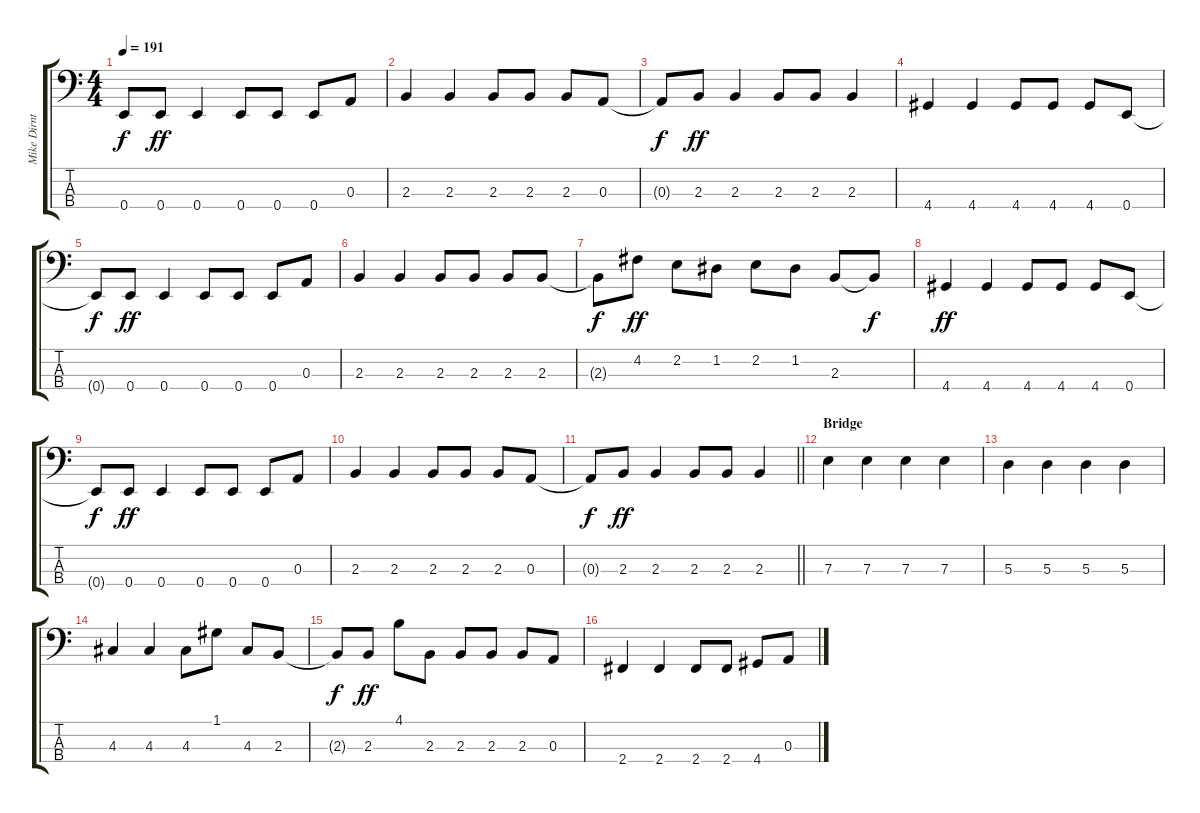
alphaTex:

\track ("Mike Dirnt (Bass)" "Mike Dirnt") {instrument electricbasspick}
\staff {score tabs}
\tuning (G2 D2 A1 E1) {hide}
\ts (4 4)
\tempo 191
\clef f4
\ks c
0.4{t}.8{dy f} 0.4.8{dy ff} 0.4.4 0.4.8 0.4.8 0.4.8 0.3.8 |
2.3.4 2.3.4 2.3.8 2.3.8 2.3.8 0.3.8 |
0.3{t}.8{dy f} 2.3.8{dy ff} 2.3.4 2.3.8 2.3.8 2.3.4 |
4.4.4 4.4.4 4.4.8 4.4.8 4.4.8 0.4.8 |
0.4{t}.8{dy f} 0.4.8{dy ff} 0.4.4 0.4.8 0.4.8 0.4.8 0.3.8 |
2.3.4 2.3.4 2.3.8 2.3.8 2.3.8 2.3.8 |
2.3{t}.8{dy f} 4.2.8{dy ff} 2.2.8 1.2.8 2.2.8 1.2.8 2.3.8 2.3{t}.8{dy f} |
4.4.4{dy ff} 4.4.4 4.4.8 4.4.8 4.4.8 0.4.8 |
0.4{t}.8{dy f} 0.4.8{dy ff} 0.4.4 0.4.8 0.4.8 0.4.8 0.3.8 |
2.3.4 2.3.4 2.3.8 2.3.8 2.3.8 0.3.8 |
\barLineRight lightlight
0.3{t}.8{dy f} 2.3.8{dy ff} 2.3.4 2.3.8 2.3.8 2.3.4 |
\section ("" "Bridge")
7.3.4 7.3.4 7.3.4 7.3.4 |
5.3.4 5.3.4 5.3.4 5.3.4 |
4.3.4 4.3.4 4.3.8 1.1.8 4.3.8 2.3.8 |
2.3{t}.8{dy f} 2.3.8{dy ff} 4.1.8 2.3.8 2.3.8 2.3.8 2.3.8 0.3.8 |
2.4.4 2.4.4 2.4.8 2.4.8 4.4.8 0.3.8
